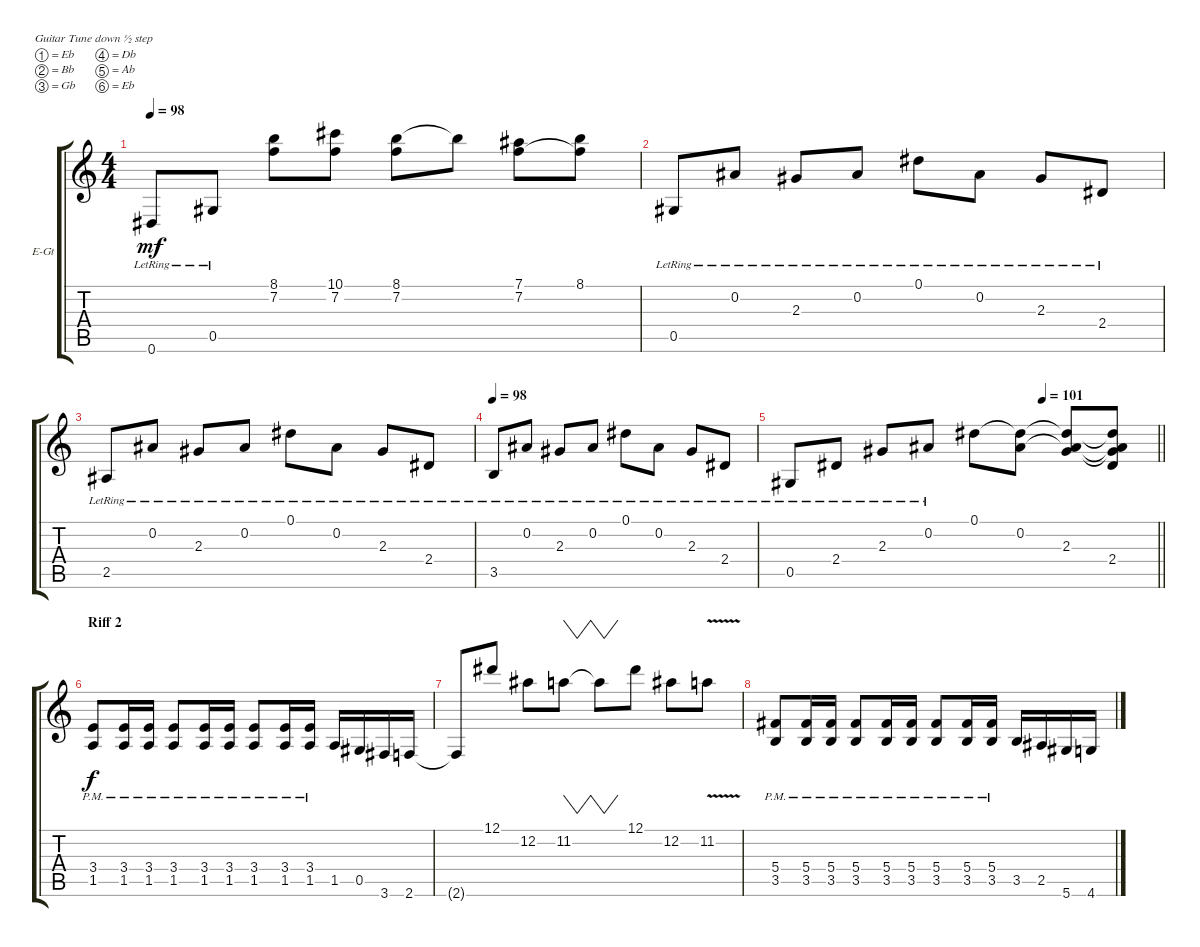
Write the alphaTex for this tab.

\bracketExtendMode groupsimilarinstruments
\firstSystemTrackNameOrientation horizontal
\otherSystemsTrackNameOrientation horizontal
\track ("Guitar 1" "E-Gt") {instrument overdrivenguitar}
\staff {score tabs}
\tuning (Eb4 Bb3 Gb3 Db3 Ab2 Eb2)
\ts (4 4)
\tempo 98
\clef g2
\ks c
0.6{lr}.8{dy mf} 0.5{lr}.8 (8.1 7.2).8 (10.1 7.2).8 (8.1 7.2).8 8.1{t}.8 (7.1 7.2).8 (8.1 7.2{t}).8 |
0.5{lr}.8 0.2{lr}.8 2.3{lr}.8 0.2{lr}.8 0.1{lr}.8 0.2{lr}.8 2.3{lr}.8 2.4{lr}.8 |
2.5{lr}.8 0.2{lr}.8 2.3{lr}.8 0.2{lr}.8 0.1{lr}.8 0.2{lr}.8 2.3{lr}.8 2.4{lr}.8 |
\tempo 98
3.5{lr}.8 0.2{lr}.8 2.3{lr}.8 0.2{lr}.8 0.1{lr}.8 0.2{lr}.8 2.3{lr}.8 2.4{lr}.8 |
\tempo (101 0.6875)
\barLineRight lightlight
0.5{lr}.8 2.4{lr}.8 2.3{lr}.8 0.2{lr}.8 0.1.8 (0.2 0.1{t}).8 (2.3 0.1{t} 0.2{t}).8 (0.1{t} 0.2{t} 2.3{t} 2.4).8 |
\section ("" "Riff 2")
(3.4{pm} 1.5{pm}).8{dy f} (3.4{pm} 1.5{pm}).16 (3.4{pm} 1.5{pm}).16 (3.4{pm} 1.5{pm}).8 (3.4{pm} 1.5{pm}).16 (3.4{pm} 1.5{pm}).16 (3.4{pm} 1.5{pm}).8 (3.4{pm} 1.5{pm}).16 (3.4{pm} 1.5{pm}).16 1.5.16 0.5.16 3.6.16 2.6.16 |
2.6{t}.8 12.1.8 12.2.8 11.2.8{vw} 11.2{t}.8{vw} 12.1.8 12.2.8 11.2{v}.8 |
(5.4{pm} 3.5{pm}).8 (5.4{pm} 3.5{pm}).16 (5.4{pm} 3.5{pm}).16 (5.4{pm} 3.5{pm}).8 (5.4{pm} 3.5{pm}).16 (5.4{pm} 3.5{pm}).16 (5.4{pm} 3.5{pm}).8 (5.4{pm} 3.5{pm}).16 (5.4{pm} 3.5{pm}).16 3.5.16 2.5.16 5.6.16 4.6.16
